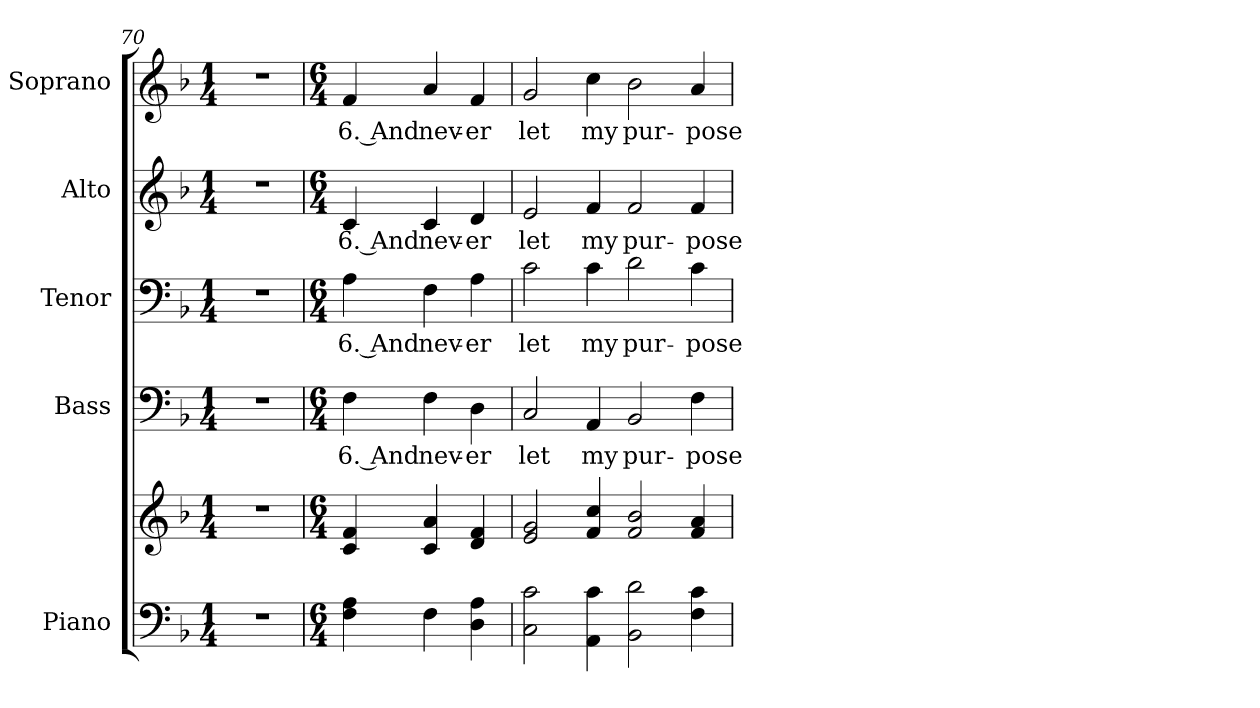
**kern	**kern	**kern	**text	**kern	**text	**kern	**text	**kern	**text
*part5	*part5	*part4	*part4	*part3	*part3	*part2	*part2	*part1	*part1
*staff6	*staff5	*staff4	*staff4	*staff3	*staff3	*staff2	*staff2	*staff1	*staff1
*I"Piano	*	*I"Bass	*	*I"Tenor	*	*I"Alto	*	*I"Soprano	*
*I'Pno.	*	*I'B.	*	*I'T.	*	*I'A.	*	*I'S.	*
*clefF4	*clefG2	*clefF4	*	*clefF4	*	*clefG2	*	*clefG2	*
*k[b-]	*k[b-]	*k[b-]	*	*k[b-]	*	*k[b-]	*	*k[b-]	*
*F:	*F:	*F:	*	*F:	*	*F:	*	*F:	*
*M1/4	*M1/4	*M1/4	*	*M1/4	*	*M1/4	*	*M1/4	*
=70	=70	=70	=70	=70	=70	=70	=70	=70	=70
!LO:N:vis=1	!LO:N:vis=1	!LO:N:vis=1	!	!LO:N:vis=1	!	!LO:N:vis=1	!	!LO:N:vis=1	!
4r	4r	4r	.	4r	.	4r	.	4r	.
!!LO:PB:g=z
=71	=71	=71	=71	=71	=71	=71	=71	=71	=71
*M6/4	*M6/4	*M6/4	*	*M6/4	*	*M6/4	*	*M6/4	*
!	!	!	!LO:LY:b:color=#000000	!	!	!	!	!	!
!	!	!	!	!	!LO:LY:b:color=#000000	!	!	!	!
!	!	!	!	!	!	!	!LO:LY:b:color=#000000	!	!
!	!	!	!	!	!	!	!	!	!LO:LY:b:color=#000000
4Fi\ 4Ai	4ci/ 4fi	4Fi\	6. And	4Ai\	6. And	4ci/	6. And	4fi/	6. And
!	!	!	!LO:LY:b:color=#000000	!	!	!	!	!	!
!	!	!	!	!	!LO:LY:b:color=#000000	!	!	!	!
!	!	!	!	!	!	!	!LO:LY:b:color=#000000	!	!
!	!	!	!	!	!	!	!	!	!LO:LY:b:color=#000000
4Fi\	4ci/ 4ai	4Fi\	nev-	4Fi\	nev-	4ci/	nev-	4ai/	nev-
!	!	!	!LO:LY:b:color=#000000	!	!	!	!	!	!
!	!	!	!	!	!LO:LY:b:color=#000000	!	!	!	!
!	!	!	!	!	!	!	!LO:LY:b:color=#000000	!	!
!	!	!	!	!	!	!	!	!	!LO:LY:b:color=#000000
4Di\ 4Ai	4di/ 4fi	4Di\	-er	4Ai\	-er	4di/	-er	4fi/	-er
=72	=72	=72	=72	=72	=72	=72	=72	=72	=72
!	!	!	!LO:LY:b:color=#000000	!	!	!	!	!	!
!	!	!	!	!	!LO:LY:b:color=#000000	!	!	!	!
!	!	!	!	!	!	!	!LO:LY:b:color=#000000	!	!
!	!	!	!	!	!	!	!	!	!LO:LY:b:color=#000000
2Ci\ 2ci	2ei/ 2gi	2Ci/	let	2ci\	let	2ei/	let	2gi/	let
!	!	!	!LO:LY:b:color=#000000	!	!	!	!	!	!
!	!	!	!	!	!LO:LY:b:color=#000000	!	!	!	!
!	!	!	!	!	!	!	!LO:LY:b:color=#000000	!	!
!	!	!	!	!	!	!	!	!	!LO:LY:b:color=#000000
4AAi\ 4ci	4fi/ 4cci	4AAi/	my	4ci\	my	4fi/	my	4cci\	my
!	!	!	!LO:LY:b:color=#000000	!	!	!	!	!	!
!	!	!	!	!	!LO:LY:b:color=#000000	!	!	!	!
!	!	!	!	!	!	!	!LO:LY:b:color=#000000	!	!
!	!	!	!	!	!	!	!	!	!LO:LY:b:color=#000000
2BB-i\ 2di	2fi/ 2b-i	2BB-i/	pur-	2di\	pur-	2fi/	pur-	2b-i\	pur-
!	!	!	!LO:LY:b:color=#000000	!	!	!	!	!	!
!	!	!	!	!	!LO:LY:b:color=#000000	!	!	!	!
!	!	!	!	!	!	!	!LO:LY:b:color=#000000	!	!
!	!	!	!	!	!	!	!	!	!LO:LY:b:color=#000000
4Fi\ 4ci	4fi/ 4ai	4Fi\	-pose	4ci\	-pose	4fi/	-pose	4ai/	-pose
=	=	=	=	=	=	=	=	=	=
*-	*-	*-	*-	*-	*-	*-	*-	*-	*-
